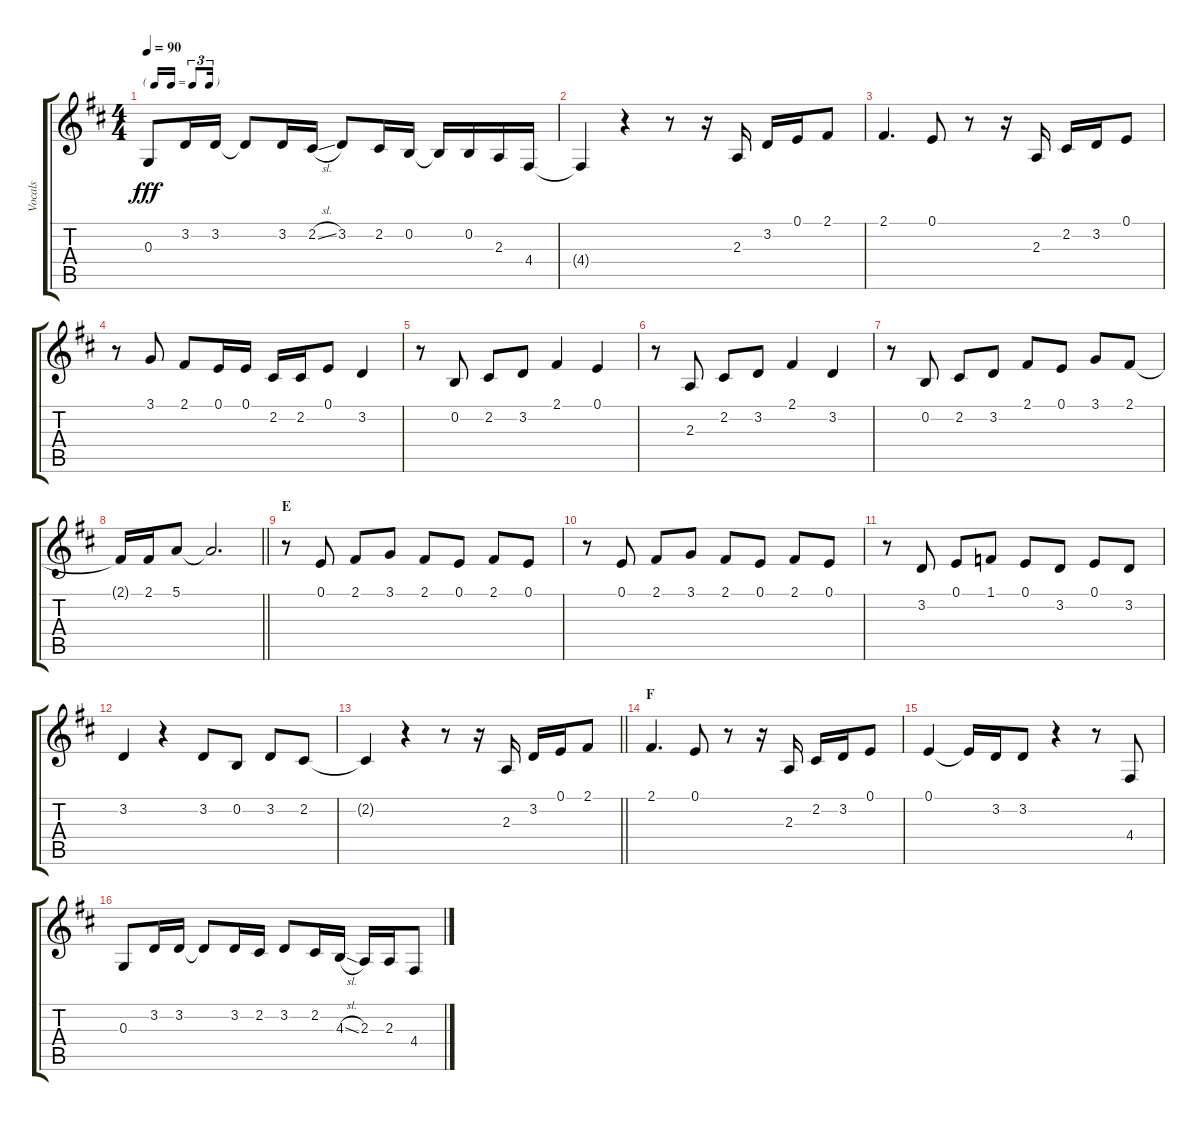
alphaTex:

\track ("Vocals" "Vocals") {instrument voiceoohs}
\staff {score tabs}
\tuning (E4 B3 G3 D3 A2 E2) {hide}
\ts (4 4)
\tf triplet16th
\tempo 90
\clef g2
\ks d
0.3.8{dy fff} 3.2.16 3.2.16 3.2{t}.8 3.2.16 2.2{sl}.16 3.2.8 2.2.16 0.2.16 0.2{t}.16 0.2.16 2.3.16 4.4.16 |
4.4{t}.4 r.4 r.8 r.16 2.3.16 3.2.16 0.1.16 2.1.8 |
2.1.4{d} 0.1.8 r.8 r.16 2.3.16 2.2.16 3.2.16 0.1.8 |
r.8 3.1.8 2.1.8 0.1.16 0.1.16 2.2.16 2.2.16 0.1.8 3.2.4 |
r.8 0.2.8 2.2.8 3.2.8 2.1.4 0.1.4 |
r.8 2.3.8 2.2.8 3.2.8 2.1.4 3.2.4 |
r.8 0.2.8 2.2.8 3.2.8 2.1.8 0.1.8 3.1.8 2.1.8 |
\barLineRight lightlight
2.1{t}.16 2.1.16 5.1.8 5.1{t}.2{d} |
\section ("" "E")
r.8 0.1.8 2.1.8 3.1.8 2.1.8 0.1.8 2.1.8 0.1.8 |
r.8 0.1.8 2.1.8 3.1.8 2.1.8 0.1.8 2.1.8 0.1.8 |
r.8 3.2.8 0.1.8 1.1.8 0.1.8 3.2.8 0.1.8 3.2.8 |
3.2.4 r.4 3.2.8 0.2.8 3.2.8 2.2.8 |
\barLineRight lightlight
2.2{t}.4 r.4 r.8 r.16 2.3.16 3.2.16 0.1.16 2.1.8 |
\section ("" "F")
2.1.4{d} 0.1.8 r.8 r.16 2.3.16 2.2.16 3.2.16 0.1.8 |
0.1.4 0.1{t}.16 3.2.16 3.2.8 r.4 r.8 4.4.8 |
0.3.8 3.2.16 3.2.16 3.2{t}.8 3.2.16 2.2.16 3.2.8 2.2.16 4.3{sl}.16 2.3.16 2.3.16 4.4.8
